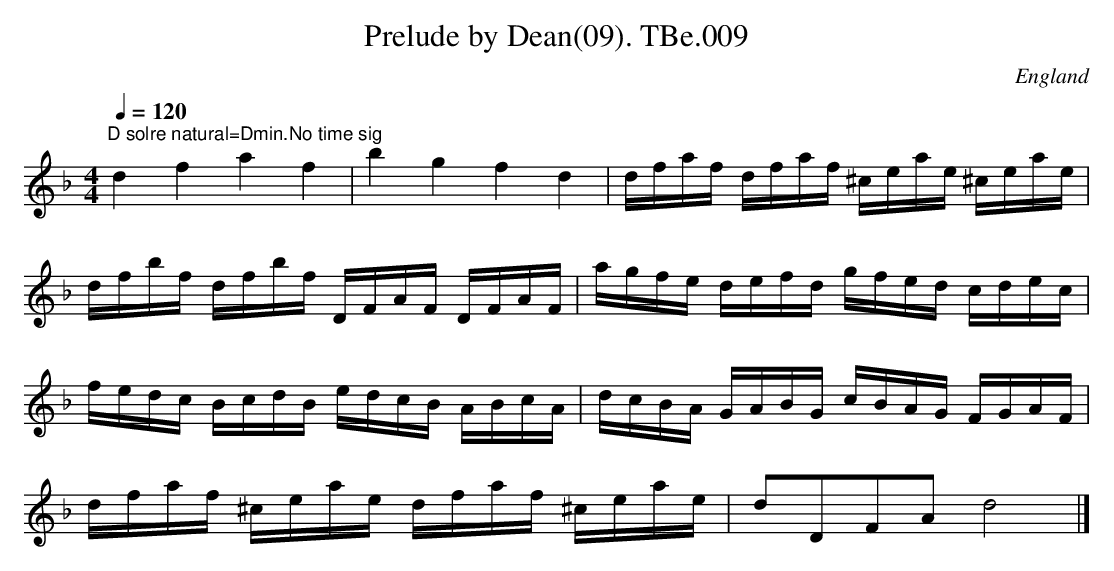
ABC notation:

X:1
T:Prelude by Dean(09). TBe.009
M:4/4
L:1/16
Q:1/4=120
O:England
notC:Mr.  Thomas Dean
K:D minor
"^D solre natural=Dmin.No time sig"\
d4f4a4f4 | b4g4f4d4 | dfaf dfaf ^ceae ^ceae |!
dfbf dfbf  DFAF DFAF | agfe defd gfed cdec |!
fedc BcdB edcB ABcA | dcBA GABG cBAG FGAF |!
dfaf ^ceae dfaf ^ceae | d2D2F2A2 d8 |]
